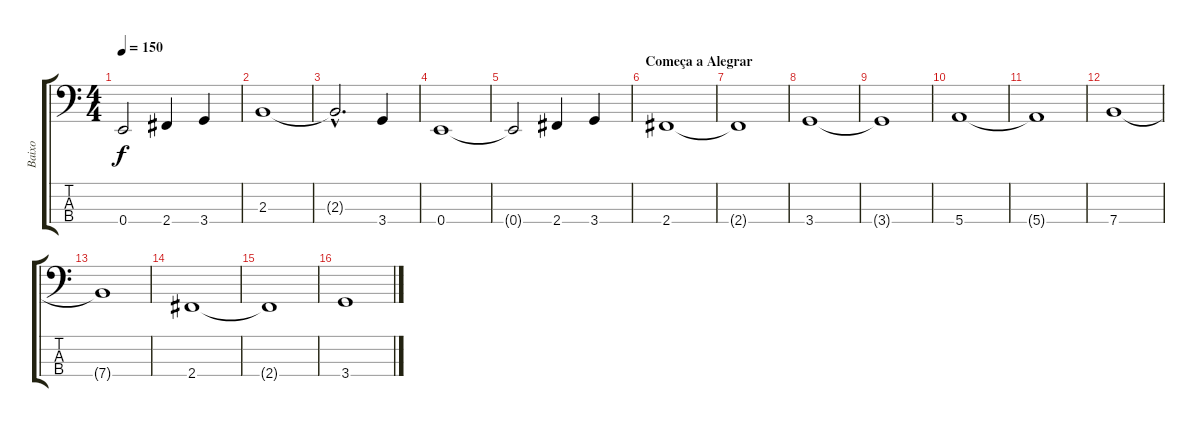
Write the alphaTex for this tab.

\track ("Baixo" "Baixo") {instrument electricbasspick}
\staff {score tabs}
\tuning (G2 D2 A1 E1) {hide}
\ts (4 4)
\tempo 150
\clef f4
\ks c
0.4{t}.2{dy f} 2.4.4 3.4.4 |
2.3.1 |
2.3{hac t}.2{d} 3.4.4 |
0.4.1 |
0.4{t}.2 2.4.4 3.4.4 |
\section ("" "Começa a Alegrar")
2.4.1 |
2.4{t}.1 |
3.4.1 |
3.4{t}.1 |
5.4.1 |
5.4{t}.1 |
7.4.1 |
7.4{t}.1 |
2.4.1 |
2.4{t}.1 |
3.4.1
